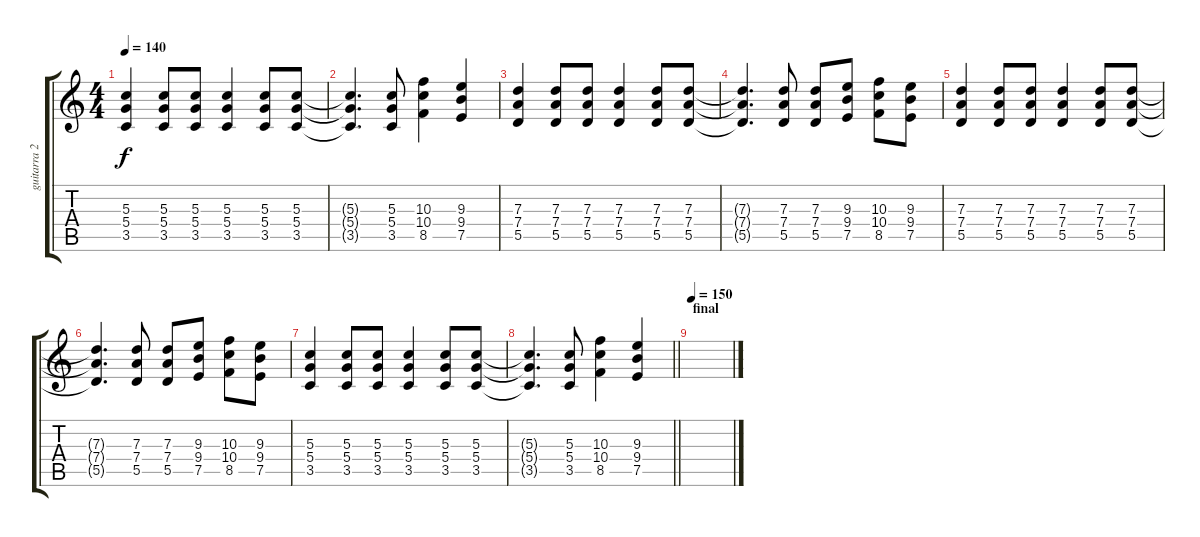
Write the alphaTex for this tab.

\track ("guitarra 2" "guitarra 2") {instrument distortionguitar}
\staff {score tabs}
\tuning (E4 B3 G3 D3 A2 E2) {hide}
\ts (4 4)
\tempo 140
\clef g2
\ks c
(5.3 5.4 3.5).4{dy f} (5.3 5.4 3.5).8 (5.3 5.4 3.5).8 (5.3 5.4 3.5).4 (5.3 5.4 3.5).8 (5.3 5.4 3.5).8 |
(5.3{t} 5.4{t} 3.5{t}).4{d} (5.3 5.4 3.5).8 (10.3 10.4 8.5).4 (9.3 9.4 7.5).4 |
(7.3 7.4 5.5).4 (7.3 7.4 5.5).8 (7.3 7.4 5.5).8 (7.3 7.4 5.5).4 (7.3 7.4 5.5).8 (7.3 7.4 5.5).8 |
(7.3{t} 7.4{t} 5.5{t}).4{d} (7.3 7.4 5.5).8 (7.3 7.4 5.5).8 (9.3 9.4 7.5).8 (10.3 10.4 8.5).8 (9.3 9.4 7.5).8 |
(7.3 7.4 5.5).4 (7.3 7.4 5.5).8 (7.3 7.4 5.5).8 (7.3 7.4 5.5).4 (7.3 7.4 5.5).8 (7.3 7.4 5.5).8 |
(7.3{t} 7.4{t} 5.5{t}).4{d} (7.3 7.4 5.5).8 (7.3 7.4 5.5).8 (9.3 9.4 7.5).8 (10.3 10.4 8.5).8 (9.3 9.4 7.5).8 |
(5.3 5.4 3.5).4 (5.3 5.4 3.5).8 (5.3 5.4 3.5).8 (5.3 5.4 3.5).4 (5.3 5.4 3.5).8 (5.3 5.4 3.5).8 |
\barLineRight lightlight
(5.3{t} 5.4{t} 3.5{t}).4{d} (5.3 5.4 3.5).8 (10.3 10.4 8.5).4 (9.3 9.4 7.5).4 |
\section ("" "final")
\tempo 150
